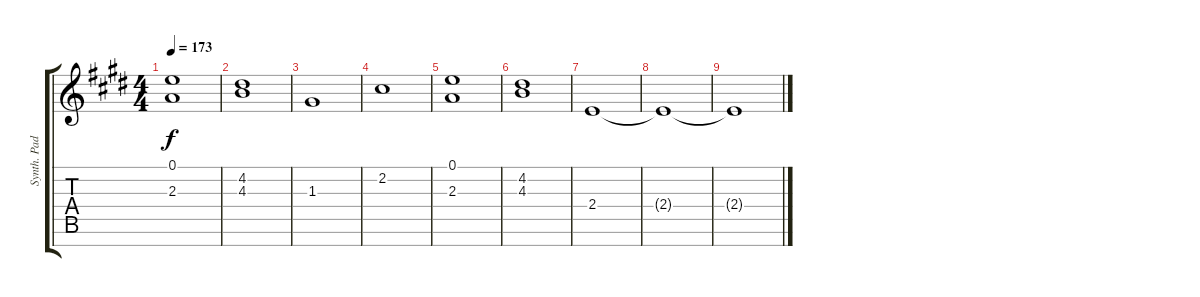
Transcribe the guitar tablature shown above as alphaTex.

\track ("Synth. Pad" "Synth. Pad") {instrument pad2warm}
\staff {score tabs}
\tuning (E5 B4 G4 D4 A3 E3 B2) {hide}
\ts (4 4)
\tempo 173
\clef g2
\ks e
(0.1{t} 2.3{t}).1{dy f} |
(4.2 4.3).1 |
1.3.1 |
2.2.1 |
(0.1 2.3).1 |
(4.2 4.3).1 |
2.4.1 |
2.4{t}.1 |
2.4{t}.1
